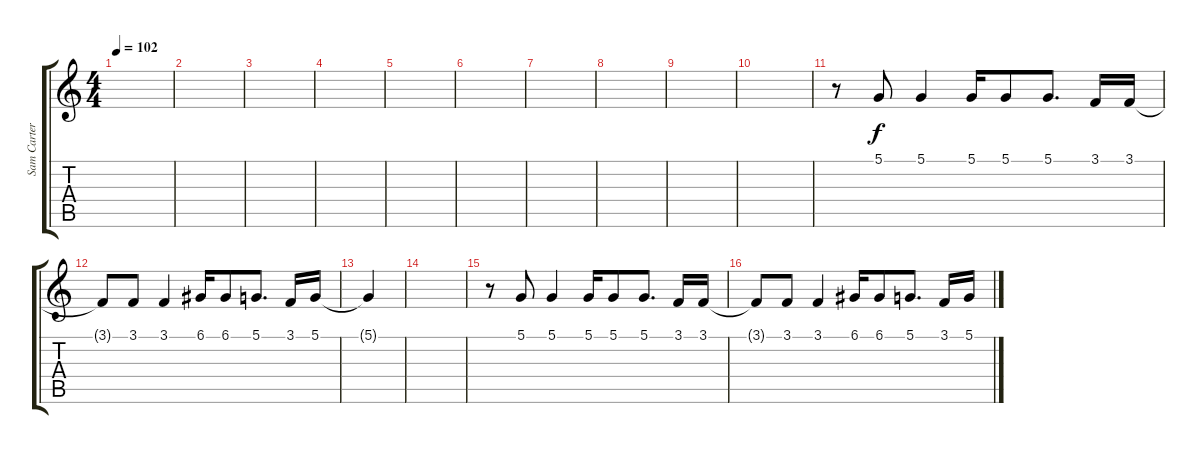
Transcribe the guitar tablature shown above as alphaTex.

\track ("Sam Carter" "Sam Carter") {instrument clarinet}
\staff {score tabs}
\tuning (D4 A3 F3 C3 G2 C2) {hide}
\ts (4 4)
\tempo 102
\clef g2
\ks c
|
|
|
|
|
|
|
|
|
|
r.8 5.1.8 5.1.4 5.1.16 5.1.8 5.1.8{d} 3.1.16 3.1.16 |
3.1{t}.8 3.1.8 3.1.4 6.1.16 6.1.8 5.1.8{d} 3.1.16 5.1.16 |
5.1{t}.4 |
|
r.8 5.1.8 5.1.4 5.1.16 5.1.8 5.1.8{d} 3.1.16 3.1.16 |
3.1{t}.8 3.1.8 3.1.4 6.1.16 6.1.8 5.1.8{d} 3.1.16 5.1.16
